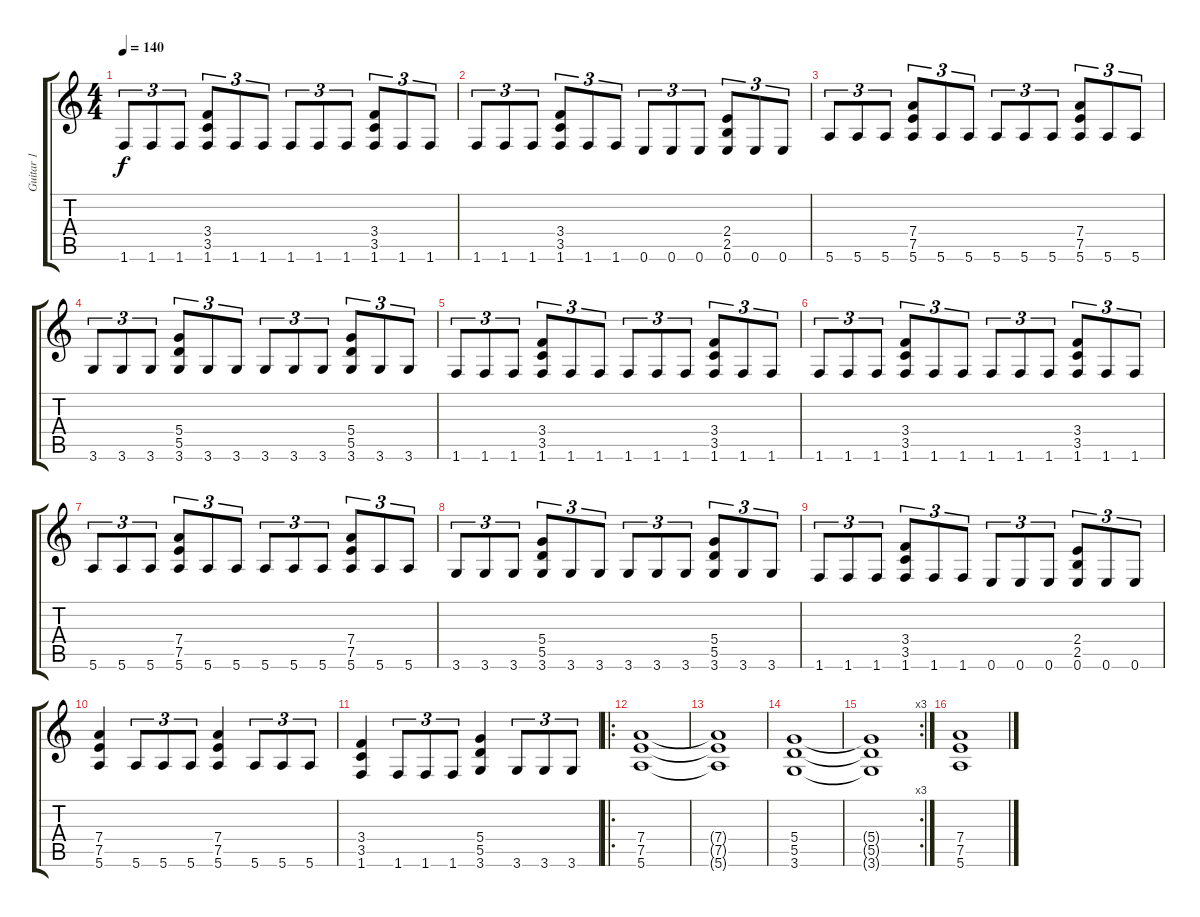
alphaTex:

\track ("Guitar 1" "Guitar 1") {instrument distortionguitar}
\staff {score tabs}
\tuning (E4 B3 G3 D3 A2 E2) {hide}
\ts (4 4)
\tempo 140
\clef g2
\ks c
1.6.8{tu (3 2) dy f} 1.6.8{tu (3 2)} 1.6.8{tu (3 2)} (3.4 3.5 1.6).8{tu (3 2)} 1.6.8{tu (3 2)} 1.6.8{tu (3 2)} 1.6.8{tu (3 2)} 1.6.8{tu (3 2)} 1.6.8{tu (3 2)} (3.4 3.5 1.6).8{tu (3 2)} 1.6.8{tu (3 2)} 1.6.8{tu (3 2)} |
1.6.8{tu (3 2)} 1.6.8{tu (3 2)} 1.6.8{tu (3 2)} (3.4 3.5 1.6).8{tu (3 2)} 1.6.8{tu (3 2)} 1.6.8{tu (3 2)} 0.6.8{tu (3 2)} 0.6.8{tu (3 2)} 0.6.8{tu (3 2)} (2.4 2.5 0.6).8{tu (3 2)} 0.6.8{tu (3 2)} 0.6.8{tu (3 2)} |
5.6.8{tu (3 2)} 5.6.8{tu (3 2)} 5.6.8{tu (3 2)} (7.4 7.5 5.6).8{tu (3 2)} 5.6.8{tu (3 2)} 5.6.8{tu (3 2)} 5.6.8{tu (3 2)} 5.6.8{tu (3 2)} 5.6.8{tu (3 2)} (7.4 7.5 5.6).8{tu (3 2)} 5.6.8{tu (3 2)} 5.6.8{tu (3 2)} |
3.6.8{tu (3 2)} 3.6.8{tu (3 2)} 3.6.8{tu (3 2)} (5.4 5.5 3.6).8{tu (3 2)} 3.6.8{tu (3 2)} 3.6.8{tu (3 2)} 3.6.8{tu (3 2)} 3.6.8{tu (3 2)} 3.6.8{tu (3 2)} (5.4 5.5 3.6).8{tu (3 2)} 3.6.8{tu (3 2)} 3.6.8{tu (3 2)} |
1.6.8{tu (3 2)} 1.6.8{tu (3 2)} 1.6.8{tu (3 2)} (3.4 3.5 1.6).8{tu (3 2)} 1.6.8{tu (3 2)} 1.6.8{tu (3 2)} 1.6.8{tu (3 2)} 1.6.8{tu (3 2)} 1.6.8{tu (3 2)} (3.4 3.5 1.6).8{tu (3 2)} 1.6.8{tu (3 2)} 1.6.8{tu (3 2)} |
1.6.8{tu (3 2)} 1.6.8{tu (3 2)} 1.6.8{tu (3 2)} (3.4 3.5 1.6).8{tu (3 2)} 1.6.8{tu (3 2)} 1.6.8{tu (3 2)} 1.6.8{tu (3 2)} 1.6.8{tu (3 2)} 1.6.8{tu (3 2)} (3.4 3.5 1.6).8{tu (3 2)} 1.6.8{tu (3 2)} 1.6.8{tu (3 2)} |
5.6.8{tu (3 2)} 5.6.8{tu (3 2)} 5.6.8{tu (3 2)} (7.4 7.5 5.6).8{tu (3 2)} 5.6.8{tu (3 2)} 5.6.8{tu (3 2)} 5.6.8{tu (3 2)} 5.6.8{tu (3 2)} 5.6.8{tu (3 2)} (7.4 7.5 5.6).8{tu (3 2)} 5.6.8{tu (3 2)} 5.6.8{tu (3 2)} |
3.6.8{tu (3 2)} 3.6.8{tu (3 2)} 3.6.8{tu (3 2)} (5.4 5.5 3.6).8{tu (3 2)} 3.6.8{tu (3 2)} 3.6.8{tu (3 2)} 3.6.8{tu (3 2)} 3.6.8{tu (3 2)} 3.6.8{tu (3 2)} (5.4 5.5 3.6).8{tu (3 2)} 3.6.8{tu (3 2)} 3.6.8{tu (3 2)} |
1.6.8{tu (3 2)} 1.6.8{tu (3 2)} 1.6.8{tu (3 2)} (3.4 3.5 1.6).8{tu (3 2)} 1.6.8{tu (3 2)} 1.6.8{tu (3 2)} 0.6.8{tu (3 2)} 0.6.8{tu (3 2)} 0.6.8{tu (3 2)} (2.4 2.5 0.6).8{tu (3 2)} 0.6.8{tu (3 2)} 0.6.8{tu (3 2)} |
(7.4 7.5 5.6).4 5.6.8{tu (3 2)} 5.6.8{tu (3 2)} 5.6.8{tu (3 2)} (7.4 7.5 5.6).4 5.6.8{tu (3 2)} 5.6.8{tu (3 2)} 5.6.8{tu (3 2)} |
(3.4 3.5 1.6).4 1.6.8{tu (3 2)} 1.6.8{tu (3 2)} 1.6.8{tu (3 2)} (5.4 5.5 3.6).4 3.6.8{tu (3 2)} 3.6.8{tu (3 2)} 3.6.8{tu (3 2)} |
\ro
(7.4 7.5 5.6).1 |
(7.4{t} 7.5{t} 5.6{t}).1 |
(5.4 5.5 3.6).1 |
\rc 3
(5.4{t} 5.5{t} 3.6{t}).1 |
(7.4 7.5 5.6).1
